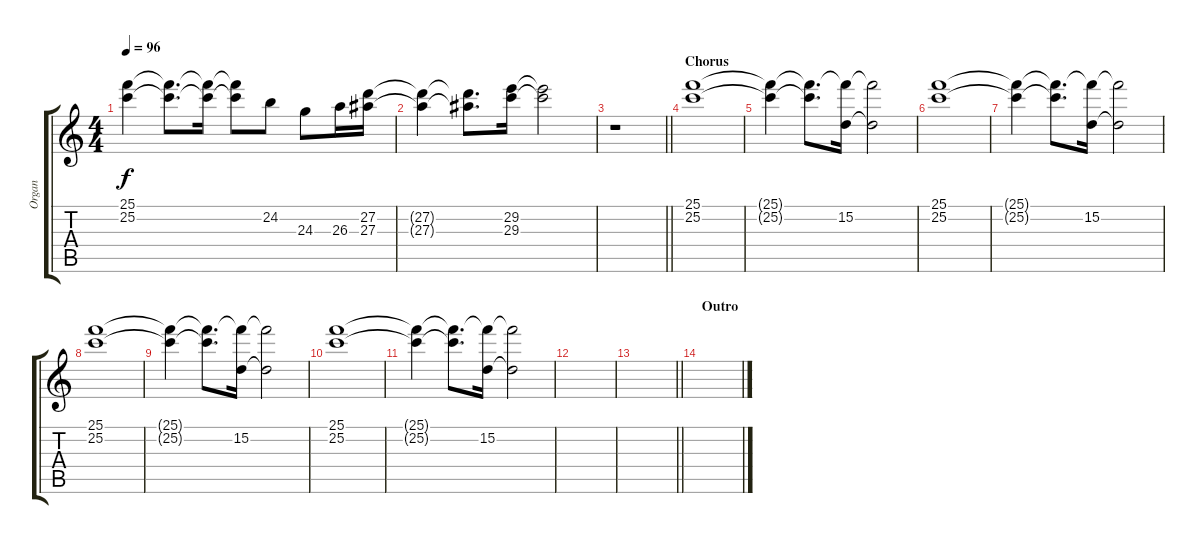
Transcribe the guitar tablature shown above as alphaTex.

\track ("Organ" "Organ") {instrument rockorgan}
\staff {score tabs}
\tuning (E4 B3 G3 D3 A2 E2) {hide}
\ts (4 4)
\tempo 96
\clef g2
\ks c
(25.1{t} 25.2{t}).4{dy f} (25.1{t} 25.2{t}).8{d} (25.1{t} 25.2{t}).16 (25.1{t} 25.2{t}).8 24.2.8 24.3.8 26.3.16 (27.2 27.3).16 |
(27.2{t} 27.3{t}).4 (27.2{t} 27.3{t}).8{d} (29.2 29.3).16 (29.2{t} 29.3{t}).2 |
\barLineRight lightlight
r.1 |
\section ("" "Chorus")
(25.1 25.2).1 |
(25.1{t} 25.2{t}).4 (25.1{t} 25.2{t}).8{d} (25.1{t} 15.2).16 (25.1{t} 15.2{t}).2 |
(25.1 25.2).1 |
(25.1{t} 25.2{t}).4 (25.1{t} 25.2{t}).8{d} (25.1{t} 15.2).16 (25.1{t} 15.2{t}).2 |
(25.1 25.2).1 |
(25.1{t} 25.2{t}).4 (25.1{t} 25.2{t}).8{d} (25.1{t} 15.2).16 (25.1{t} 15.2{t}).2 |
(25.1 25.2).1 |
(25.1{t} 25.2{t}).4 (25.1{t} 25.2{t}).8{d} (25.1{t} 15.2).16 (25.1{t} 15.2{t}).2 |
|
\barLineRight lightlight
|
\section ("" "Outro")
